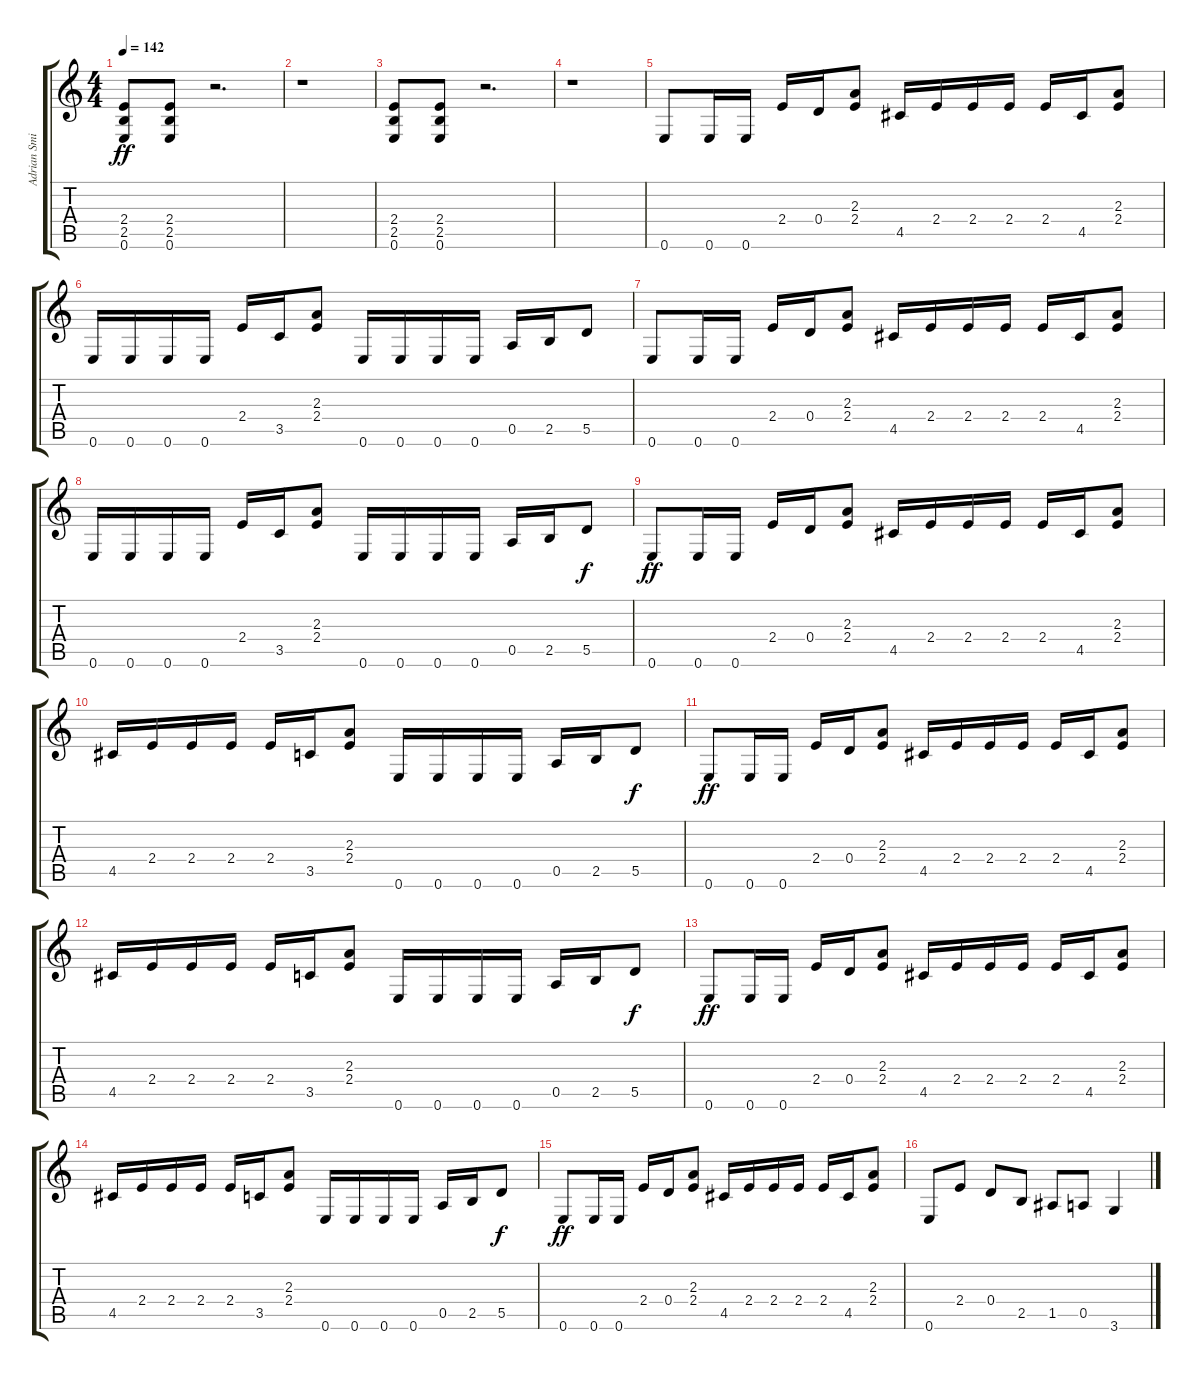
\track ("Adrian Smith" "Adrian Smi") {instrument overdrivenguitar}
\staff {score tabs}
\tuning (E4 B3 G3 D3 A2 E2) {hide}
\ts (4 4)
\tempo 142
\clef g2
\ks c
(2.4 2.5 0.6).8{dy ff instrument overdrivenguitar} (2.4 2.5 0.6).8 r.2{d} |
r.1 |
(2.4 2.5 0.6).8 (2.4 2.5 0.6).8 r.2{d} |
r.1 |
0.6.8 0.6.16 0.6.16 2.4.16 0.4.16 (2.3 2.4).8 4.5.16 2.4.16 2.4.16 2.4.16 2.4.16 4.5.16 (2.3 2.4).8 |
0.6.16 0.6.16 0.6.16 0.6.16 2.4.16 3.5.16 (2.3 2.4).8 0.6.16 0.6.16 0.6.16 0.6.16 0.5.16 2.5.16 5.5.8 |
0.6.8 0.6.16 0.6.16 2.4.16 0.4.16 (2.3 2.4).8 4.5.16 2.4.16 2.4.16 2.4.16 2.4.16 4.5.16 (2.3 2.4).8 |
0.6.16 0.6.16 0.6.16 0.6.16 2.4.16 3.5.16 (2.3 2.4).8 0.6.16 0.6.16 0.6.16 0.6.16 0.5.16 2.5.16 5.5.8{dy f} |
0.6.8{dy ff} 0.6.16 0.6.16 2.4.16 0.4.16 (2.3 2.4).8 4.5.16 2.4.16 2.4.16 2.4.16 2.4.16 4.5.16 (2.3 2.4).8 |
4.5.16 2.4.16 2.4.16 2.4.16 2.4.16 3.5.16 (2.3 2.4).8 0.6.16 0.6.16 0.6.16 0.6.16 0.5.16 2.5.16 5.5.8{dy f} |
0.6.8{dy ff} 0.6.16 0.6.16 2.4.16 0.4.16 (2.3 2.4).8 4.5.16 2.4.16 2.4.16 2.4.16 2.4.16 4.5.16 (2.3 2.4).8 |
4.5.16 2.4.16 2.4.16 2.4.16 2.4.16 3.5.16 (2.3 2.4).8 0.6.16 0.6.16 0.6.16 0.6.16 0.5.16 2.5.16 5.5.8{dy f} |
0.6.8{dy ff} 0.6.16 0.6.16 2.4.16 0.4.16 (2.3 2.4).8 4.5.16 2.4.16 2.4.16 2.4.16 2.4.16 4.5.16 (2.3 2.4).8 |
4.5.16 2.4.16 2.4.16 2.4.16 2.4.16 3.5.16 (2.3 2.4).8 0.6.16 0.6.16 0.6.16 0.6.16 0.5.16 2.5.16 5.5.8{dy f} |
0.6.8{dy ff} 0.6.16 0.6.16 2.4.16 0.4.16 (2.3 2.4).8 4.5.16 2.4.16 2.4.16 2.4.16 2.4.16 4.5.16 (2.3 2.4).8 |
0.6.8 2.4.8 0.4.8 2.5.8 1.5.8 0.5.8 3.6.4
